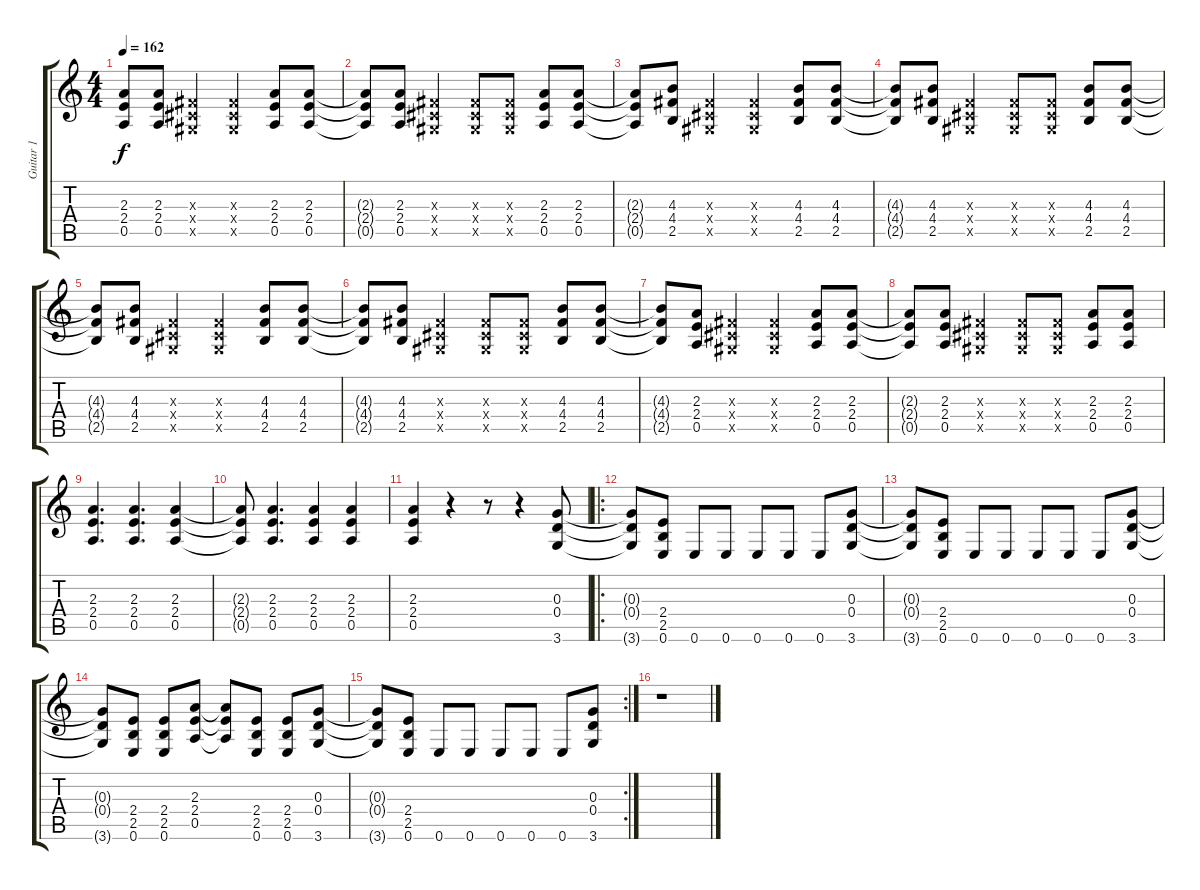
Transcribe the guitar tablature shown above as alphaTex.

\track ("Guitar 1" "Guitar 1") {instrument overdrivenguitar}
\staff {score tabs}
\tuning (E4 B3 G3 D3 A2 E2) {hide}
\ts (4 4)
\tempo 162
\clef g2
\ks c
(2.3{t} 2.4{t} 0.5{t}).8{dy f} (2.3 2.4 0.5).8 (-1.3{x} -1.4{x} -1.5{x}).4 (-1.3{x} -1.4{x} -1.5{x}).4 (2.3 2.4 0.5).8 (2.3 2.4 0.5).8 |
(2.3{t} 2.4{t} 0.5{t}).8 (2.3 2.4 0.5).8 (-1.3{x} -1.4{x} -1.5{x}).4 (-1.3{x} -1.4{x} -1.5{x}).8 (-1.3{x} -1.4{x} -1.5{x}).8 (2.3 2.4 0.5).8 (2.3 2.4 0.5).8 |
(2.3{t} 2.4{t} 0.5{t}).8 (4.3 4.4 2.5).8 (-1.3{x} -1.4{x} -1.5{x}).4 (-1.3{x} -1.4{x} -1.5{x}).4 (4.3 4.4 2.5).8 (4.3 4.4 2.5).8 |
(4.3{t} 4.4{t} 2.5{t}).8 (4.3 4.4 2.5).8 (-1.3{x} -1.4{x} -1.5{x}).4 (-1.3{x} -1.4{x} -1.5{x}).8 (-1.3{x} -1.4{x} -1.5{x}).8 (4.3 4.4 2.5).8 (4.3 4.4 2.5).8 |
(4.3{t} 4.4{t} 2.5{t}).8 (4.3 4.4 2.5).8 (-1.3{x} -1.4{x} -1.5{x}).4 (-1.3{x} -1.4{x} -1.5{x}).4 (4.3 4.4 2.5).8 (4.3 4.4 2.5).8 |
(4.3{t} 4.4{t} 2.5{t}).8 (4.3 4.4 2.5).8 (-1.3{x} -1.4{x} -1.5{x}).4 (-1.3{x} -1.4{x} -1.5{x}).8 (-1.3{x} -1.4{x} -1.5{x}).8 (4.3 4.4 2.5).8 (4.3 4.4 2.5).8 |
(4.3{t} 4.4{t} 2.5{t}).8 (2.3 2.4 0.5).8 (-1.3{x} -1.4{x} -1.5{x}).4 (-1.3{x} -1.4{x} -1.5{x}).4 (2.3 2.4 0.5).8 (2.3 2.4 0.5).8 |
(2.3{t} 2.4{t} 0.5{t}).8 (2.3 2.4 0.5).8 (-1.3{x} -1.4{x} -1.5{x}).4 (-1.3{x} -1.4{x} -1.5{x}).8 (-1.3{x} -1.4{x} -1.5{x}).8 (2.3 2.4 0.5).8 (2.3 2.4 0.5).8 |
(2.3 2.4 0.5).4{d} (2.3 2.4 0.5).4{d} (2.3 2.4 0.5).4 |
(2.3{t} 2.4{t} 0.5{t}).8 (2.3 2.4 0.5).4{d} (2.3 2.4 0.5).4 (2.3 2.4 0.5).4 |
(2.3 2.4 0.5).4 r.4 r.8 r.4 (0.3 0.4 3.6).8 |
\ro
(0.3{t} 0.4{t} 3.6{t}).8 (2.4 2.5 0.6).8 0.6.8 0.6.8 0.6.8 0.6.8 0.6.8 (0.3 0.4 3.6).8 |
(0.3{t} 0.4{t} 3.6{t}).8 (2.4 2.5 0.6).8 0.6.8 0.6.8 0.6.8 0.6.8 0.6.8 (0.3 0.4 3.6).8 |
(0.3{t} 0.4{t} 3.6{t}).8 (2.4 2.5 0.6).8 (2.4 2.5 0.6).8 (2.3 2.4 0.5).8 (2.3{t} 2.4{t} 0.5{t}).8 (2.4 2.5 0.6).8 (2.4 2.5 0.6).8 (0.3 0.4 3.6).8 |
\rc 2
(0.3{t} 0.4{t} 3.6{t}).8 (2.4 2.5 0.6).8 0.6.8 0.6.8 0.6.8 0.6.8 0.6.8 (0.3 0.4 3.6).8 |
r.1
